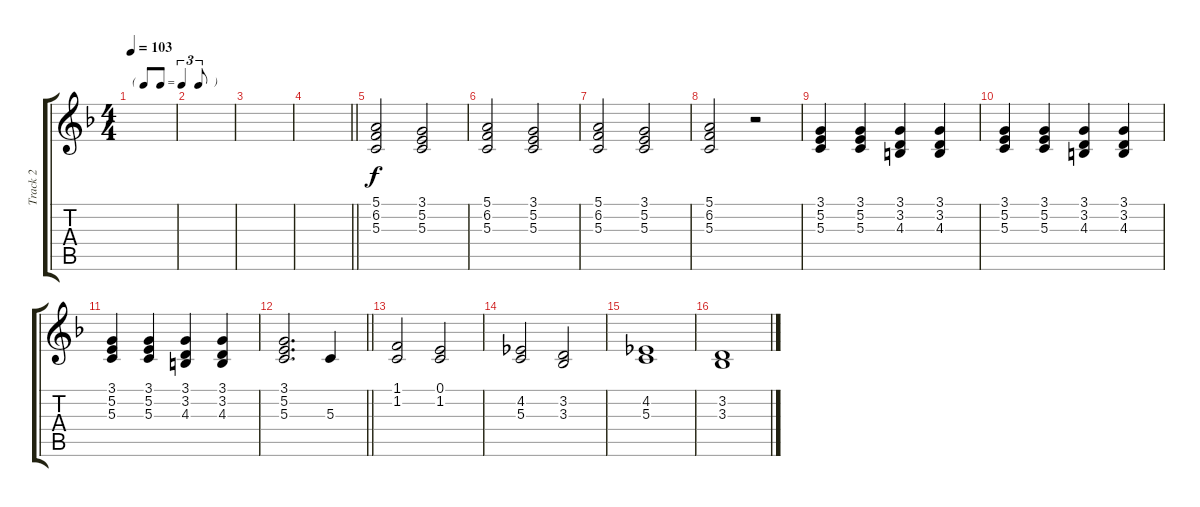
\track ("Track 2" "Track 2") {instrument choiraahs}
\staff {score tabs}
\tuning (E4 B3 G3 D3 A2 E2) {hide}
\ts (4 4)
\tf triplet8th
\tempo 103
\clef g2
\ks f
|
|
|
\barLineRight lightlight
|
(5.1 6.2 5.3).2 (3.1 5.2 5.3).2 |
(5.1 6.2 5.3).2 (3.1 5.2 5.3).2 |
(5.1 6.2 5.3).2 (3.1 5.2 5.3).2 |
(5.1 6.2 5.3).2 r.2 |
(3.1 5.2 5.3).4 (3.1 5.2 5.3).4 (3.1 3.2 4.3).4 (3.1 3.2 4.3).4 |
(3.1 5.2 5.3).4 (3.1 5.2 5.3).4 (3.1 3.2 4.3).4 (3.1 3.2 4.3).4 |
(3.1 5.2 5.3).4 (3.1 5.2 5.3).4 (3.1 3.2 4.3).4 (3.1 3.2 4.3).4 |
\barLineRight lightlight
(3.1 5.2 5.3).2{d} 5.3.4 |
(1.1 1.2).2 (0.1 1.2).2 |
(4.2 5.3).2 (3.2 3.3).2 |
(4.2 5.3).1 |
(3.2 3.3).1
